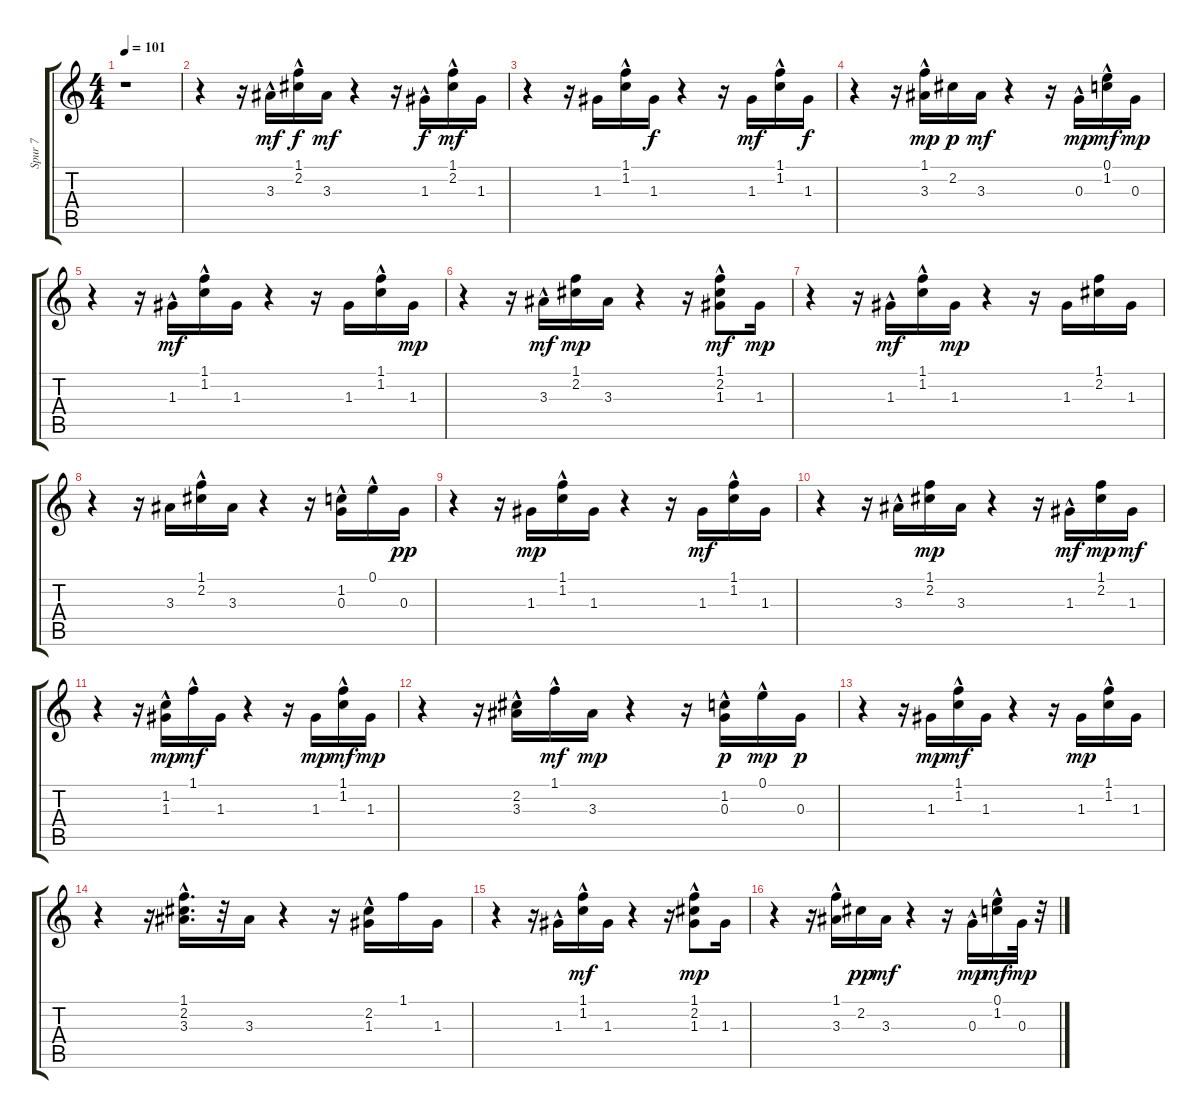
\track ("Spur 7" "Spur 7") {instrument acousticguitarnylon}
\staff {score tabs}
\tuning (E4 B3 G3 D3 A2 E2) {hide}
\ts (4 4)
\tempo 101
\clef g2
\ks c
r.1{dy mp} |
r.4 r.16 3.3{hac}.16{dy mf} (1.1 2.2{hac}).16{dy f} 3.3.16{dy mf} r.4 r.16 1.3{hac}.16{dy f} (1.1{hac} 2.2{hac}).16{dy mf} 1.3.16 |
r.4 r.16 1.3.16 (1.1 1.2{hac}).16 1.3.16{dy f} r.4 r.16 1.3.16{dy mf} (1.1{hac} 1.2{hac}).16 1.3.16{dy f} |
r.4 r.16 (1.1{hac} 3.3{hac}).16{dy mp} 2.2.16{dy p} 3.3.16{dy mf} r.4 r.16 0.3{hac}.16{dy mp} (0.1 1.2{hac}).16{dy mf} 0.3.16{dy mp} |
r.4 r.16 1.3{hac}.16{dy mf} (1.1 1.2{hac}).16 1.3.16 r.4 r.16 1.3.16 (1.1 1.2{hac}).16 1.3.16{dy mp} |
r.4 r.16 3.3{hac}.16{dy mf} (1.1 2.2).16{dy mp} 3.3.16 r.4 r.16 (1.1 2.2 1.3{hac}).8{dy mf} 1.3.16{dy mp} |
r.4 r.16 1.3{hac}.16{dy mf} (1.1 1.2{hac}).16 1.3.16{dy mp} r.4 r.16 1.3.16 (1.1 2.2).16 1.3.16 |
r.4 r.16 3.3.16 (1.1{hac} 2.2).16 3.3.16 r.4 r.16 (1.2 0.3{hac}).16 0.1{hac}.16 0.3.16{dy pp} |
r.4 r.16 1.3.16{dy mp} (1.1 1.2{hac}).16 1.3.16 r.4 r.16 1.3.16{dy mf} (1.1 1.2{hac}).16 1.3.16 |
r.4 r.16 3.3{hac}.16 (1.1 2.2).16{dy mp} 3.3.16 r.4 r.16 1.3{hac}.16{dy mf} (1.1 2.2).16{dy mp} 1.3.16{dy mf} |
r.4 r.16 (1.2{hac} 1.3{hac}).16{dy mp} 1.1{hac}.16{dy mf} 1.3.16 r.4 r.16 1.3.16{dy mp} (1.1 1.2{hac}).16{dy mf} 1.3.16{dy mp} |
r.4 r.16 (2.2 3.3{hac}).16 1.1{hac}.16{dy mf} 3.3.16{dy mp} r.4 r.16 (1.2 0.3{hac}).16{dy p} 0.1{hac}.16{dy mp} 0.3.16{dy p} |
r.4 r.16 1.3.16{dy mp} (1.1 1.2{hac}).16{dy mf} 1.3.16 r.4 r.16 1.3.16{dy mp} (1.1 1.2{hac}).16 1.3.16 |
r.4 r.16 (1.1 2.2{hac} 3.3{hac}).16{d} r.32 3.3.16 r.4 r.16 (2.2{hac} 1.3).16 1.1.16 1.3.16 |
r.4 r.16 1.3{hac}.16 (1.1 1.2{hac}).16{dy mf} 1.3.16 r.4 r.16 (1.1{hac} 2.2 1.3).8{dy mp} 1.3.16 |
r.4 r.16 (1.1{hac} 3.3{hac}).16 2.2.16{dy pp} 3.3.16{dy mf} r.4 r.16 0.3{hac}.16{dy mp} (0.1 1.2{hac}).16{dy mf} 0.3.32{dy mp} r.32
